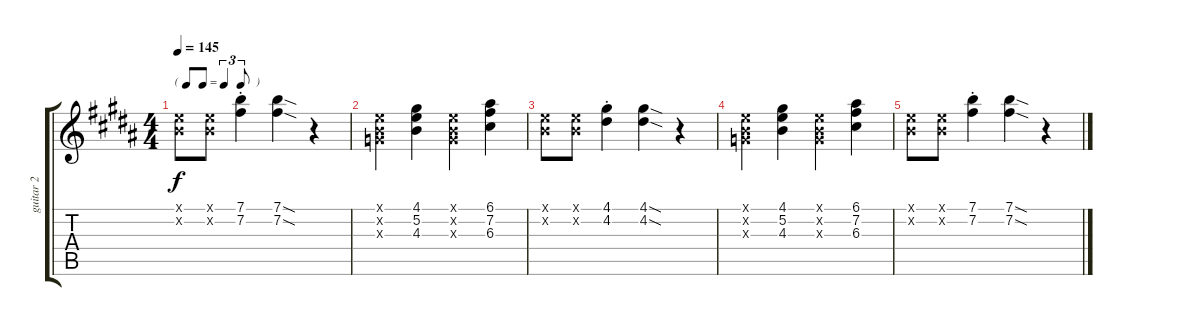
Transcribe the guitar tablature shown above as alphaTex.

\track ("guitar 2" "guitar 2") {instrument overdrivenguitar}
\staff {score tabs}
\tuning (E4 B3 G3 D3 A2 E2) {hide}
\ts (4 4)
\tf triplet8th
\tempo 145
\clef g2
\ks b
(0.1{x} 0.2{x}).8{dy f} (0.1{x} 0.2{x}).8 (7.1{st} 7.2{st}).4 (7.1{sod} 7.2{sod}).4 r.4 |
(0.1{x} 0.2{x} 0.3{x}).4 (4.1 5.2 4.3).4 (0.1{x} 0.2{x} 0.3{x}).4 (6.1 7.2 6.3).4 |
(0.1{x} 0.2{x}).8 (0.1{x} 0.2{x}).8 (4.1{st} 4.2{st}).4 (4.1{sod} 4.2{sod}).4 r.4 |
(0.1{x} 0.2{x} 0.3{x}).4 (4.1 5.2 4.3).4 (0.1{x} 0.2{x} 0.3{x}).4 (6.1 7.2 6.3).4 |
(0.1{x} 0.2{x}).8 (0.1{x} 0.2{x}).8 (7.1{st} 7.2{st}).4 (7.1{sod} 7.2{sod}).4 r.4
